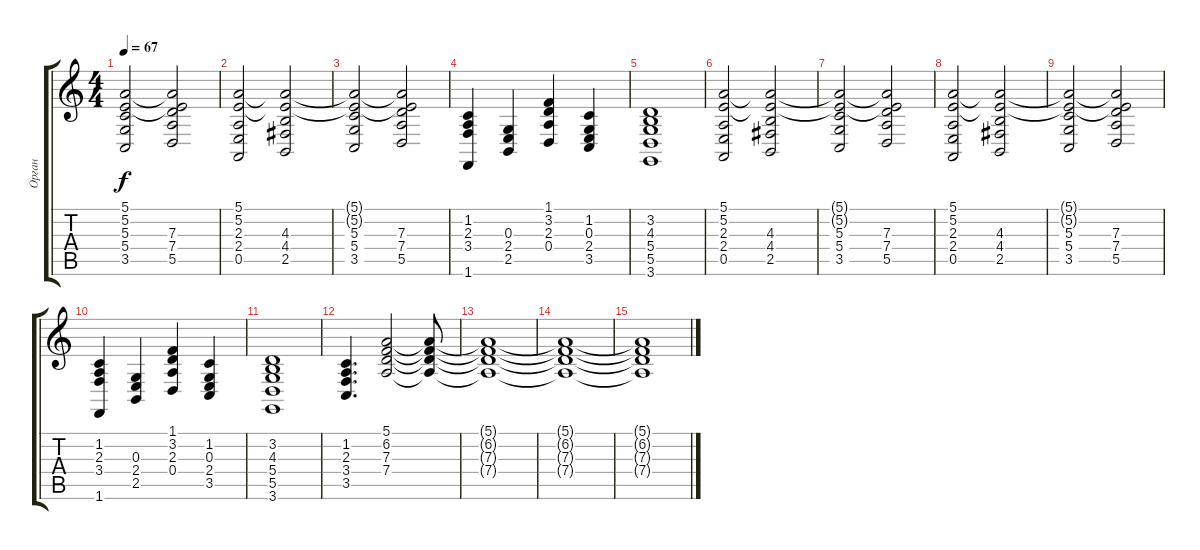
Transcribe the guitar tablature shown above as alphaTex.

\track ("Орган" "Орган") {instrument drawbarorgan}
\staff {score tabs}
\tuning (E4 B3 G3 D3 A2 E2) {hide}
\ts (4 4)
\tempo 67
\clef g2
\ks c
(5.1{t} 5.2{t} 5.3 5.4 3.5).2{dy f} (5.1{t} 5.2{t} 7.3 7.4 5.5).2 |
(5.1 5.2 2.3 2.4 0.5).2 (5.1{t} 5.2{t} 4.3 4.4 2.5).2 |
(5.1{t} 5.2{t} 5.3 5.4 3.5).2 (5.1{t} 5.2{t} 7.3 7.4 5.5).2 |
(1.2 2.3 3.4 1.6).4 (0.3 2.4 2.5).4 (1.1 3.2 2.3 0.4).4 (1.2 0.3 2.4 3.5).4 |
(3.2 4.3 5.4 5.5 3.6).1 |
(5.1 5.2 2.3 2.4 0.5).2 (5.1{t} 5.2{t} 4.3 4.4 2.5).2 |
(5.1{t} 5.2{t} 5.3 5.4 3.5).2 (5.1{t} 5.2{t} 7.3 7.4 5.5).2 |
(5.1 5.2 2.3 2.4 0.5).2 (5.1{t} 5.2{t} 4.3 4.4 2.5).2 |
(5.1{t} 5.2{t} 5.3 5.4 3.5).2 (5.1{t} 5.2{t} 7.3 7.4 5.5).2 |
(1.2 2.3 3.4 1.6).4 (0.3 2.4 2.5).4 (1.1 3.2 2.3 0.4).4 (1.2 0.3 2.4 3.5).4 |
(3.2 4.3 5.4 5.5 3.6).1 |
(1.2 2.3 3.4 3.5).4{d} (5.1 6.2 7.3 7.4).2{volume 4} (5.1{t} 6.2{t} 7.3{t} 7.4{t}).8 |
(5.1{t} 6.2{t} 7.3{t} 7.4{t}).1 |
(5.1{t} 6.2{t} 7.3{t} 7.4{t}).1 |
(5.1{t} 6.2{t} 7.3{t} 7.4{t}).1
